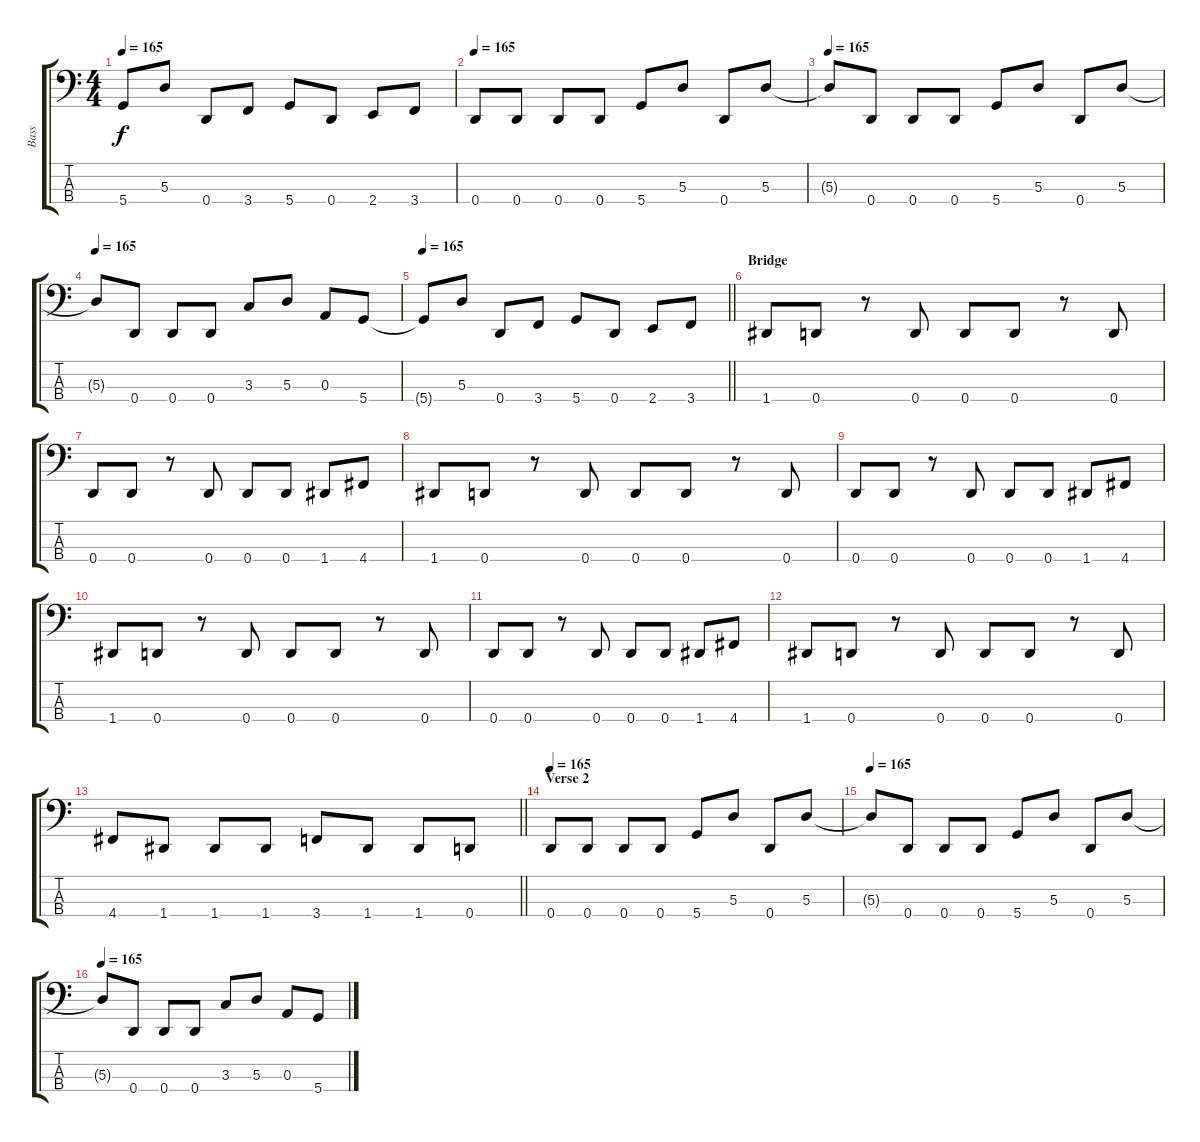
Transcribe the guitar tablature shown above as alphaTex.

\track ("Bass" "Bass") {instrument electricbassfinger}
\staff {score tabs}
\tuning (G2 D2 A1 D1) {hide}
\ts (4 4)
\tempo 165
\clef f4
\ks c
5.4{t}.8{dy f} 5.3.8 0.4.8 3.4.8 5.4.8 0.4.8 2.4.8 3.4.8 |
\tempo 165
0.4.8 0.4.8 0.4.8 0.4.8 5.4.8 5.3.8 0.4.8 5.3.8 |
\tempo 165
5.3{t}.8 0.4.8 0.4.8 0.4.8 5.4.8 5.3.8 0.4.8 5.3.8 |
\tempo 165
5.3{t}.8 0.4.8 0.4.8 0.4.8 3.3.8 5.3.8 0.3.8 5.4.8 |
\tempo 165
\barLineRight lightlight
5.4{t}.8 5.3.8 0.4.8 3.4.8 5.4.8 0.4.8 2.4.8 3.4.8 |
\section ("" "Bridge")
1.4.8 0.4.8 r.8 0.4.8 0.4.8 0.4.8 r.8 0.4.8 |
0.4.8 0.4.8 r.8 0.4.8 0.4.8 0.4.8 1.4.8 4.4.8 |
1.4.8 0.4.8 r.8 0.4.8 0.4.8 0.4.8 r.8 0.4.8 |
0.4.8 0.4.8 r.8 0.4.8 0.4.8 0.4.8 1.4.8 4.4.8 |
1.4.8 0.4.8 r.8 0.4.8 0.4.8 0.4.8 r.8 0.4.8 |
0.4.8 0.4.8 r.8 0.4.8 0.4.8 0.4.8 1.4.8 4.4.8 |
1.4.8 0.4.8 r.8 0.4.8 0.4.8 0.4.8 r.8 0.4.8 |
\barLineRight lightlight
4.4.8 1.4.8 1.4.8 1.4.8 3.4.8 1.4.8 1.4.8 0.4.8 |
\section ("" "Verse 2")
\tempo 165
0.4.8 0.4.8 0.4.8 0.4.8 5.4.8 5.3.8 0.4.8 5.3.8 |
\tempo 165
5.3{t}.8 0.4.8 0.4.8 0.4.8 5.4.8 5.3.8 0.4.8 5.3.8 |
\tempo 165
5.3{t}.8 0.4.8 0.4.8 0.4.8 3.3.8 5.3.8 0.3.8 5.4.8
